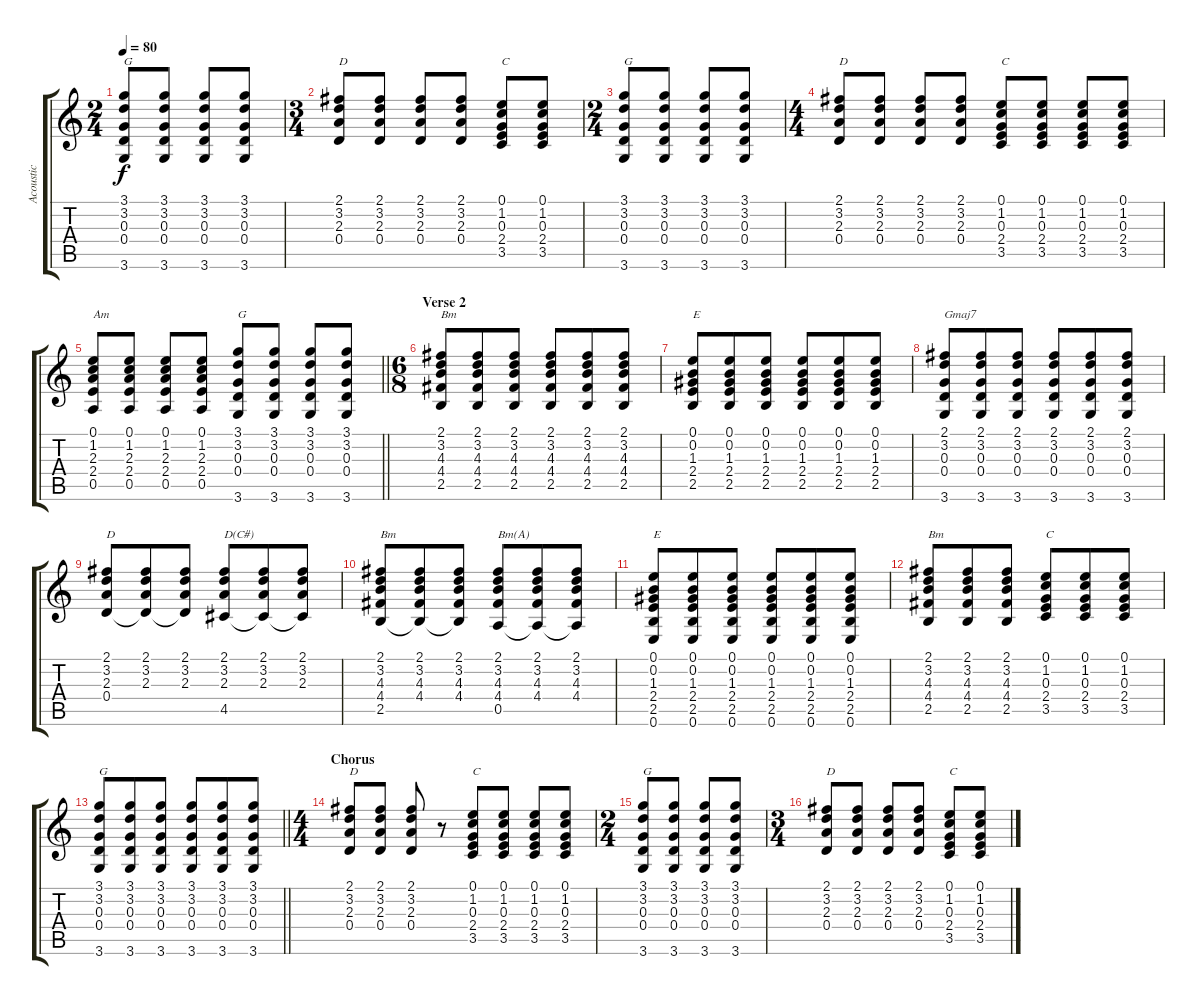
\track ("Acoustic" "Acoustic") {instrument acousticguitarsteel}
\staff {score tabs}
\tuning (E4 B3 G3 D3 A2 E2) {hide}
\ts (2 4)
\tempo 80
\clef g2
\ks c
(3.1 3.2 0.3 0.4 3.6).8{txt "G" dy f} (3.1 3.2 0.3 0.4 3.6).8 (3.1 3.2 0.3 0.4 3.6).8 (3.1 3.2 0.3 0.4 3.6).8 |
\ts (3 4)
(2.1 3.2 2.3 0.4).8{txt "D"} (2.1 3.2 2.3 0.4).8 (2.1 3.2 2.3 0.4).8 (2.1 3.2 2.3 0.4).8 (0.1 1.2 0.3 2.4 3.5).8{txt "C"} (0.1 1.2 0.3 2.4 3.5).8 |
\ts (2 4)
(3.1 3.2 0.3 0.4 3.6).8{txt "G"} (3.1 3.2 0.3 0.4 3.6).8 (3.1 3.2 0.3 0.4 3.6).8 (3.1 3.2 0.3 0.4 3.6).8 |
\ts (4 4)
(2.1 3.2 2.3 0.4).8{txt "D"} (2.1 3.2 2.3 0.4).8 (2.1 3.2 2.3 0.4).8 (2.1 3.2 2.3 0.4).8 (0.1 1.2 0.3 2.4 3.5).8{txt "C"} (0.1 1.2 0.3 2.4 3.5).8 (0.1 1.2 0.3 2.4 3.5).8 (0.1 1.2 0.3 2.4 3.5).8 |
\barLineRight lightlight
(0.1 1.2 2.3 2.4 0.5).8{txt "Am"} (0.1 1.2 2.3 2.4 0.5).8 (0.1 1.2 2.3 2.4 0.5).8 (0.1 1.2 2.3 2.4 0.5).8 (3.1 3.2 0.3 0.4 3.6).8{txt "G"} (3.1 3.2 0.3 0.4 3.6).8 (3.1 3.2 0.3 0.4 3.6).8 (3.1 3.2 0.3 0.4 3.6).8 |
\ts (6 8)
\section ("" "Verse 2")
(2.1 3.2 4.3 4.4 2.5).8{txt "Bm"} (2.1 3.2 4.3 4.4 2.5).8 (2.1 3.2 4.3 4.4 2.5).8 (2.1 3.2 4.3 4.4 2.5).8 (2.1 3.2 4.3 4.4 2.5).8 (2.1 3.2 4.3 4.4 2.5).8 |
(0.1 0.2 1.3 2.4 2.5).8{txt "E"} (0.1 0.2 1.3 2.4 2.5).8 (0.1 0.2 1.3 2.4 2.5).8 (0.1 0.2 1.3 2.4 2.5).8 (0.1 0.2 1.3 2.4 2.5).8 (0.1 0.2 1.3 2.4 2.5).8 |
(2.1 3.2 0.3 0.4 3.6).8{txt "Gmaj7"} (2.1 3.2 0.3 0.4 3.6).8 (2.1 3.2 0.3 0.4 3.6).8 (2.1 3.2 0.3 0.4 3.6).8 (2.1 3.2 0.3 0.4 3.6).8 (2.1 3.2 0.3 0.4 3.6).8 |
(2.1 3.2 2.3 0.4).8{txt "D"} (2.1 3.2 2.3 0.4{t}).8 (2.1 3.2 2.3 0.4{t}).8 (2.1 3.2 2.3 4.5).8{txt "D(C#)"} (2.1 3.2 2.3 4.5{t}).8 (2.1 3.2 2.3 4.5{t}).8 |
(2.1 3.2 4.3 4.4 2.5).8{txt "Bm"} (2.1 3.2 4.3 4.4 2.5{t}).8 (2.1 3.2 4.3 4.4 2.5{t}).8 (2.1 3.2 4.3 4.4 0.5).8{txt "Bm(A)"} (2.1 3.2 4.3 4.4 0.5{t}).8 (2.1 3.2 4.3 4.4 0.5{t}).8 |
(0.1 0.2 1.3 2.4 2.5 0.6).8{txt "E"} (0.1 0.2 1.3 2.4 2.5 0.6).8 (0.1 0.2 1.3 2.4 2.5 0.6).8 (0.1 0.2 1.3 2.4 2.5 0.6).8 (0.1 0.2 1.3 2.4 2.5 0.6).8 (0.1 0.2 1.3 2.4 2.5 0.6).8 |
(2.1 3.2 4.3 4.4 2.5).8{txt "Bm"} (2.1 3.2 4.3 4.4 2.5).8 (2.1 3.2 4.3 4.4 2.5).8 (0.1 1.2 0.3 2.4 3.5).8{txt "C"} (0.1 1.2 0.3 2.4 3.5).8 (0.1 1.2 0.3 2.4 3.5).8 |
\barLineRight lightlight
(3.1 3.2 0.3 0.4 3.6).8{txt "G"} (3.1 3.2 0.3 0.4 3.6).8 (3.1 3.2 0.3 0.4 3.6).8 (3.1 3.2 0.3 0.4 3.6).8 (3.1 3.2 0.3 0.4 3.6).8 (3.1 3.2 0.3 0.4 3.6).8 |
\ts (4 4)
\section ("" "Chorus")
(2.1 3.2 2.3 0.4).8{txt "D"} (2.1 3.2 2.3 0.4).8 (2.1 3.2 2.3 0.4).8 r.8 (0.1 1.2 0.3 2.4 3.5).8{txt "C"} (0.1 1.2 0.3 2.4 3.5).8 (0.1 1.2 0.3 2.4 3.5).8 (0.1 1.2 0.3 2.4 3.5).8 |
\ts (2 4)
(3.1 3.2 0.3 0.4 3.6).8{txt "G"} (3.1 3.2 0.3 0.4 3.6).8 (3.1 3.2 0.3 0.4 3.6).8 (3.1 3.2 0.3 0.4 3.6).8 |
\ts (3 4)
(2.1 3.2 2.3 0.4).8{txt "D"} (2.1 3.2 2.3 0.4).8 (2.1 3.2 2.3 0.4).8 (2.1 3.2 2.3 0.4).8 (0.1 1.2 0.3 2.4 3.5).8{txt "C"} (0.1 1.2 0.3 2.4 3.5).8
